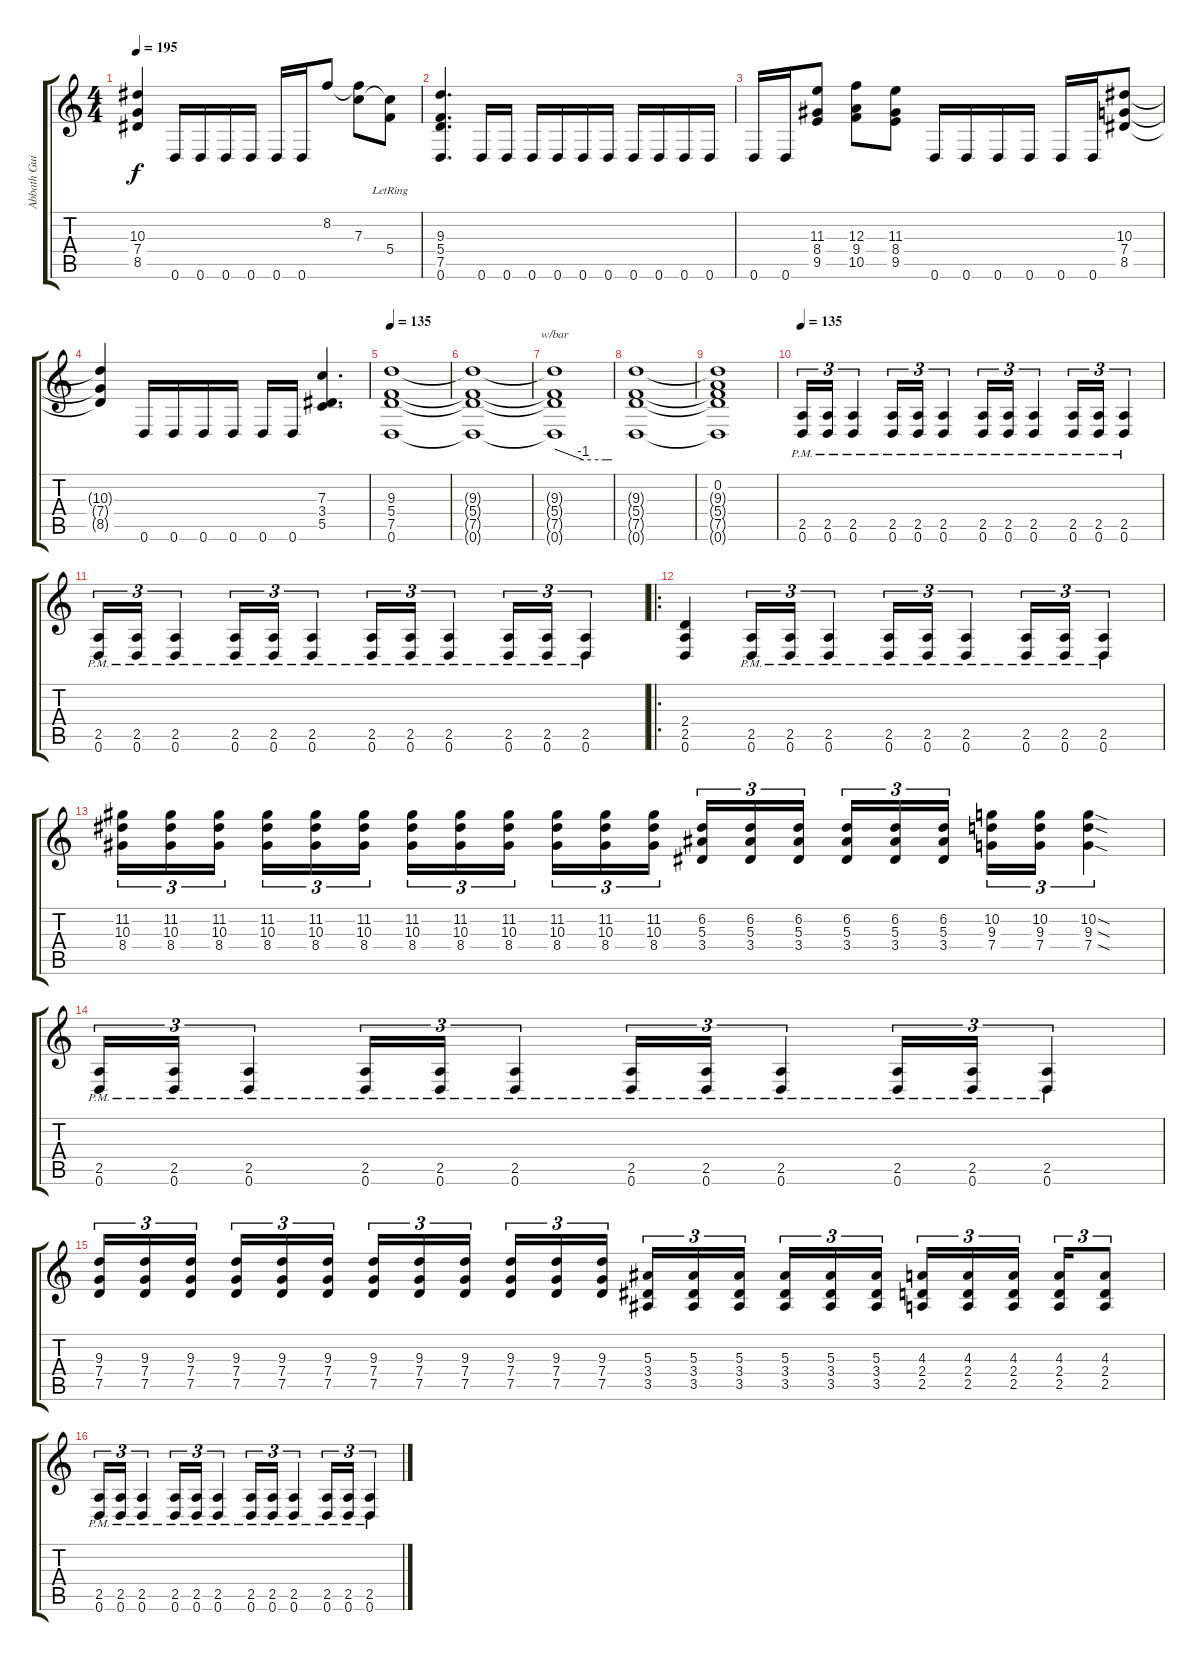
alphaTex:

\track ("Abbath Guitar 2" "Abbath Gui") {instrument distortionguitar}
\staff {score tabs}
\tuning (D4 A3 F3 C3 G2 D2) {hide}
\ts (4 4)
\tempo 195
\clef g2
\ks c
(10.3{t} 7.4{t} 8.5{t}).4{dy f} 0.6.16 0.6.16 0.6.16 0.6.16 0.6.16 0.6.16 8.2.8 (8.2{t} 7.3).8 (7.3{t} 5.4{lr}).8 |
(9.3 5.4 7.5 0.6).4{d} 0.6.16 0.6.16 0.6.16 0.6.16 0.6.16 0.6.16 0.6.16 0.6.16 0.6.16 0.6.16 |
0.6.16 0.6.16 (11.3 8.4 9.5).8 (12.3 9.4 10.5).8 (11.3 8.4 9.5).8 0.6.16 0.6.16 0.6.16 0.6.16 0.6.16 0.6.16 (10.3 7.4 8.5).8 |
(10.3{t} 7.4{t} 8.5{t}).4 0.6.16 0.6.16 0.6.16 0.6.16 0.6.16 0.6.16 (7.3 3.4 5.5).4{d} |
\tempo 135
(9.3 5.4 7.5 0.6).1 |
(9.3{t} 5.4{t} 7.5{t} 0.6{t}).1 |
(9.3{t} 5.4{t} 7.5{t} 0.6{t}).1{tbe (custom default 0 0 30 -4 53 -4 60 -4)} |
(9.3{t} 5.4{t} 7.5{t} 0.6{t}).1 |
(0.2 9.3{t} 5.4{t} 7.5{t} 0.6{t}).1 |
\tempo 135
(2.5{pm} 0.6{pm}).16{tu (3 2)} (2.5{pm} 0.6{pm}).16{tu (3 2)} (2.5{pm} 0.6{pm}).4{tu (3 2)} (2.5{pm} 0.6{pm}).16{tu (3 2)} (2.5{pm} 0.6{pm}).16{tu (3 2)} (2.5{pm} 0.6{pm}).4{tu (3 2)} (2.5{pm} 0.6{pm}).16{tu (3 2)} (2.5{pm} 0.6{pm}).16{tu (3 2)} (2.5{pm} 0.6{pm}).4{tu (3 2)} (2.5{pm} 0.6{pm}).16{tu (3 2)} (2.5{pm} 0.6{pm}).16{tu (3 2)} (2.5{pm} 0.6{pm}).4{tu (3 2)} |
(2.5{pm} 0.6{pm}).16{tu (3 2)} (2.5{pm} 0.6{pm}).16{tu (3 2)} (2.5{pm} 0.6{pm}).4{tu (3 2)} (2.5{pm} 0.6{pm}).16{tu (3 2)} (2.5{pm} 0.6{pm}).16{tu (3 2)} (2.5{pm} 0.6{pm}).4{tu (3 2)} (2.5{pm} 0.6{pm}).16{tu (3 2)} (2.5{pm} 0.6{pm}).16{tu (3 2)} (2.5{pm} 0.6{pm}).4{tu (3 2)} (2.5{pm} 0.6{pm}).16{tu (3 2)} (2.5{pm} 0.6{pm}).16{tu (3 2)} (2.5{pm} 0.6{pm}).4{tu (3 2)} |
\ro
(2.4 2.5 0.6).4 (2.5{pm} 0.6{pm}).16{tu (3 2)} (2.5{pm} 0.6{pm}).16{tu (3 2)} (2.5{pm} 0.6{pm}).4{tu (3 2)} (2.5{pm} 0.6{pm}).16{tu (3 2)} (2.5{pm} 0.6{pm}).16{tu (3 2)} (2.5{pm} 0.6{pm}).4{tu (3 2)} (2.5{pm} 0.6{pm}).16{tu (3 2)} (2.5{pm} 0.6{pm}).16{tu (3 2)} (2.5{pm} 0.6{pm}).4{tu (3 2)} |
(11.2 10.3 8.4).16{tu (3 2)} (11.2 10.3 8.4).16{tu (3 2)} (11.2 10.3 8.4).16{tu (3 2) beam splitsecondary} (11.2 10.3 8.4).16{tu (3 2)} (11.2 10.3 8.4).16{tu (3 2)} (11.2 10.3 8.4).16{tu (3 2)} (11.2 10.3 8.4).16{tu (3 2)} (11.2 10.3 8.4).16{tu (3 2)} (11.2 10.3 8.4).16{tu (3 2) beam splitsecondary} (11.2 10.3 8.4).16{tu (3 2)} (11.2 10.3 8.4).16{tu (3 2)} (11.2 10.3 8.4).16{tu (3 2)} (6.2 5.3 3.4).16{tu (3 2)} (6.2 5.3 3.4).16{tu (3 2)} (6.2 5.3 3.4).16{tu (3 2) beam splitsecondary} (6.2 5.3 3.4).16{tu (3 2)} (6.2 5.3 3.4).16{tu (3 2)} (6.2 5.3 3.4).16{tu (3 2)} (10.2 9.3 7.4).16{tu (3 2)} (10.2 9.3 7.4).16{tu (3 2)} (10.2{sod} 9.3{sod} 7.4{sod}).4{tu (3 2)} |
(2.5{pm} 0.6{pm}).16{tu (3 2)} (2.5{pm} 0.6{pm}).16{tu (3 2)} (2.5{pm} 0.6{pm}).4{tu (3 2)} (2.5{pm} 0.6{pm}).16{tu (3 2)} (2.5{pm} 0.6{pm}).16{tu (3 2)} (2.5{pm} 0.6{pm}).4{tu (3 2)} (2.5{pm} 0.6{pm}).16{tu (3 2)} (2.5{pm} 0.6{pm}).16{tu (3 2)} (2.5{pm} 0.6{pm}).4{tu (3 2)} (2.5{pm} 0.6{pm}).16{tu (3 2)} (2.5{pm} 0.6{pm}).16{tu (3 2)} (2.5{pm} 0.6{pm}).4{tu (3 2)} |
(9.3 7.4 7.5).16{tu (3 2)} (9.3 7.4 7.5).16{tu (3 2)} (9.3 7.4 7.5).16{tu (3 2) beam splitsecondary} (9.3 7.4 7.5).16{tu (3 2)} (9.3 7.4 7.5).16{tu (3 2)} (9.3 7.4 7.5).16{tu (3 2)} (9.3 7.4 7.5).16{tu (3 2)} (9.3 7.4 7.5).16{tu (3 2)} (9.3 7.4 7.5).16{tu (3 2) beam splitsecondary} (9.3 7.4 7.5).16{tu (3 2)} (9.3 7.4 7.5).16{tu (3 2)} (9.3 7.4 7.5).16{tu (3 2)} (5.3 3.4 3.5).16{tu (3 2)} (5.3 3.4 3.5).16{tu (3 2)} (5.3 3.4 3.5).16{tu (3 2) beam splitsecondary} (5.3 3.4 3.5).16{tu (3 2)} (5.3 3.4 3.5).16{tu (3 2)} (5.3 3.4 3.5).16{tu (3 2)} (4.3 2.4 2.5).16{tu (3 2)} (4.3 2.4 2.5).16{tu (3 2)} (4.3 2.4 2.5).16{tu (3 2) beam splitsecondary} (4.3 2.4 2.5).16{tu (3 2)} (4.3 2.4 2.5).8{tu (3 2)} |
(2.5{pm} 0.6{pm}).16{tu (3 2)} (2.5{pm} 0.6{pm}).16{tu (3 2)} (2.5{pm} 0.6{pm}).4{tu (3 2)} (2.5{pm} 0.6{pm}).16{tu (3 2)} (2.5{pm} 0.6{pm}).16{tu (3 2)} (2.5{pm} 0.6{pm}).4{tu (3 2)} (2.5{pm} 0.6{pm}).16{tu (3 2)} (2.5{pm} 0.6{pm}).16{tu (3 2)} (2.5{pm} 0.6{pm}).4{tu (3 2)} (2.5{pm} 0.6{pm}).16{tu (3 2)} (2.5{pm} 0.6{pm}).16{tu (3 2)} (2.5{pm} 0.6{pm}).4{tu (3 2)}
